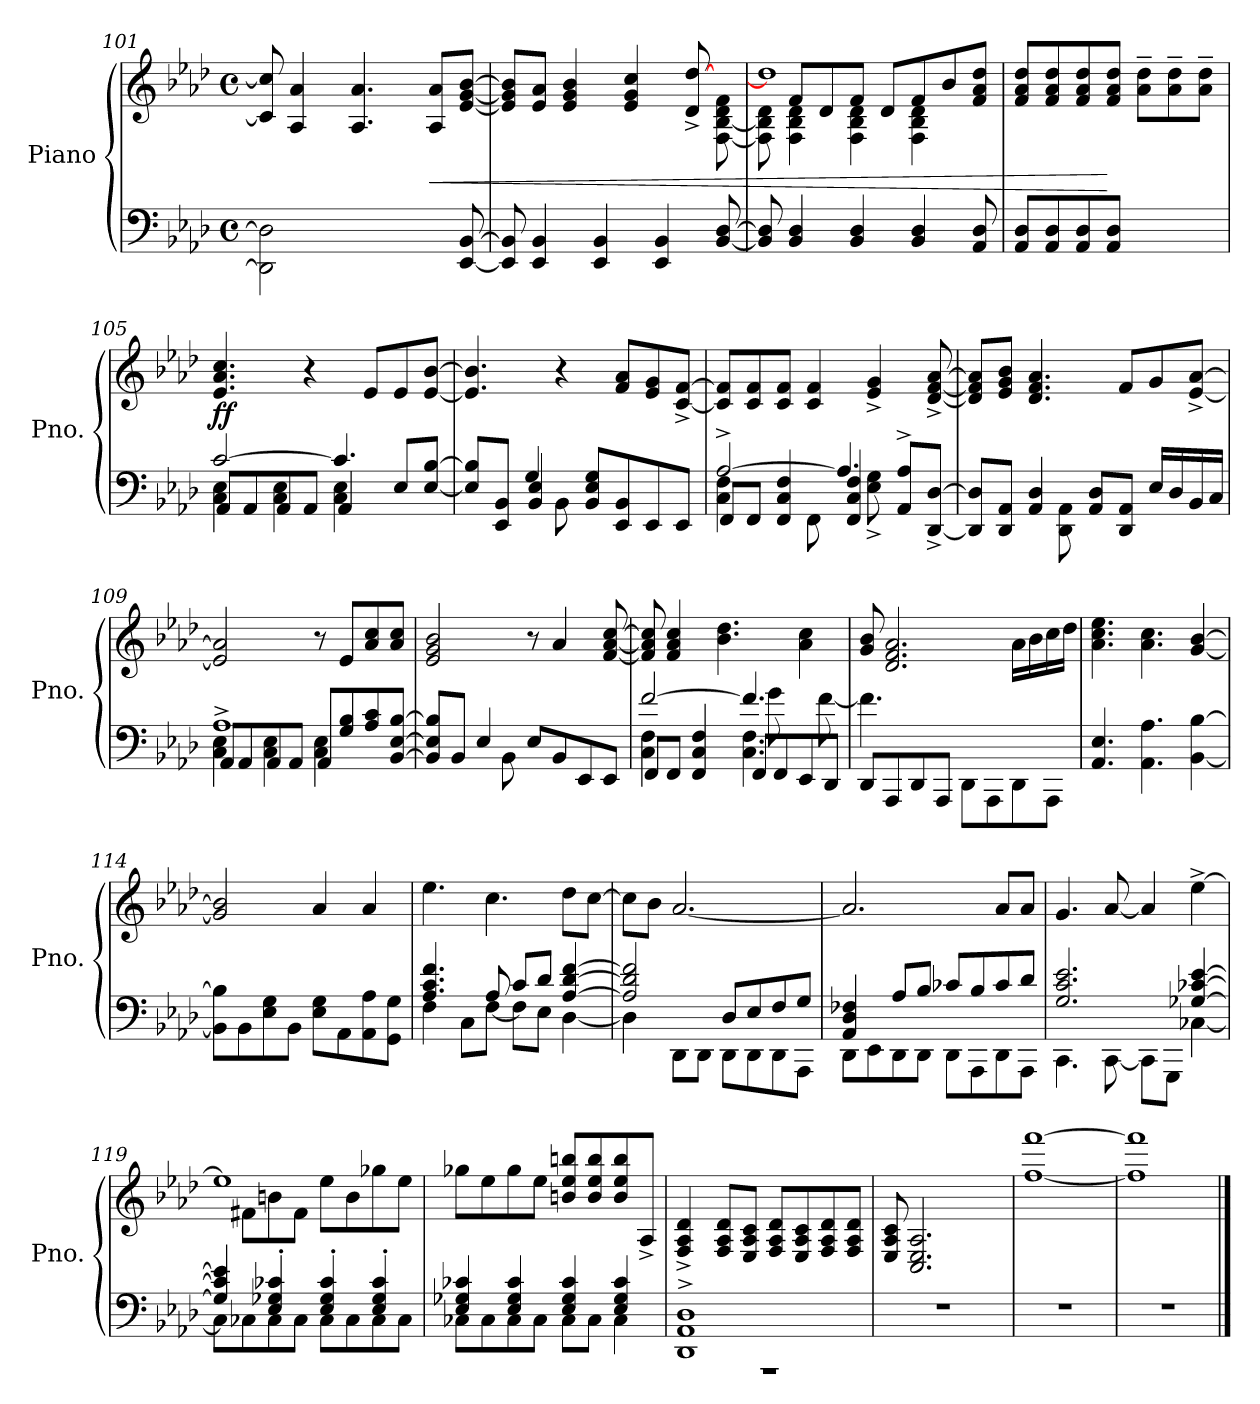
**kern	**kern	**dynam
*part1	*part1	*part1
*staff2	*staff1	*staff1/2
*I"Piano	*	*
*I'Pno.	*	*
!!LO:LB:g=z
*clefF4	*clefG2	*
*k[b-e-a-d-]	*k[b-e-a-d-]	*
*M4/4	*M4/4	*
*met(c)	*met(c)	*
=101	=101	=101
*^	*	*
4ryy	2DD-\] 2D-\]	8c/] 8cc/]	.
.	.	4A-/ 4a-/	.
4ryy	.	.	.
.	.	4.A-/ 4.a-/	.
4ryy	2ryy	.	.
!	!	!	!LO:HP:b
8ryy	.	8A-/ 8a-/L	<
[8EE-/ [8BB-/	.	[8e-/ [8g/ [8b-/J	.
*v	*v	*	*
=102	=102	=102
*	*^	*
8EE-/] 8BB-/]	8e-/] 8g/] 8b-/]L	2..ryy	.
4EE-/ 4BB-/	8e-/ 8a-/J	.	.
.	4e-/ 4g/ 4b-/	.	.
4EE-/ 4BB-/	.	.	.
.	4e-/ 4g/ 4cc/	.	.
4EE-/ 4BB-/	.	.	.
.	8d-/^ [8dd-/^	.	.
[8BB-/ [8D-/	8raayy	[8F\ [8B-\ 8d-\ 8f\	.
=103	=103	=103	=103
*	*	*^	*
8BB-/] 8D-/]	1dd-]	8F\] 8B-\] 8d-\	8ryy	.
4BB-/ 4D-/	.	4F\ 4B-\ 4d-\	8f/L	.
.	.	.	8d-/	.
4BB-/ 4D-/	.	4F\ 4B-\ 4d-\	8f/J	.
.	.	.	8d-/L	.
4BB-/ 4D-/	.	4F\ 4B-\ 4d-\	8f/	.
.	.	.	8b-/	.
8AA-/ 8D-/	.	8ryy	8f/ 8a-/ 8dd-/J	.
*	*v	*v	*v	*
=104	=104	=104
8AA-/ 8D-/L	8f/ 8a-/ 8dd-/L	.
8AA-/ 8D-/	8f/ 8a-/ 8dd-/	.
8AA-/ 8D-/	8f/ 8a-/ 8dd-/	.
8AA-/ 8D-/J	8f/ 8a-/ 8dd-/J	[
8ryy	8a-\~ 8dd-\~L	.
8rgyy	8a-\~ 8dd-\~	.
8reyy	8a-\~ 8dd-\~J	.
=105	=105	=105
*^	*	*
*	*^	*	*
!	!	!	!	!LO:DY:a=2
[2c/	4C\ 4E-\	8AA-/L	4.e-/ 4.a-/ 4.cc/	ff
.	.	8AA-/	.	.
.	4C\ 4E-\	8AA-/	.	.
.	.	8AA-/J	4r	.
4.c/]	4C\ 4E-\	4AA-/	.	.
.	.	.	8e-/L	.
.	4ryy	8E-/L	8e-/	.
8rgyy	.	[8E-/ [8B-/J	[8e-/ [8b-/J	.
!!LO:PB:g=z
=106	=106	=106	=106	=106
8rbyy	4.ryy	8E-/] 8B-/]L	4.e-/] 4.b-/]	.
8rcyy	.	8EE-/ 8BB-/J	.	.
4G/	.	4BB-/ 4E-/	.	.
.	8BB-\	.	4r	.
4rcyy	2ryy	8BB-/ 8E-/ 8G/L	.	.
.	.	8EE-/ 8BB-/	8f/ 8a-/L	.
4rcyy	.	8EE-/	8e-/ 8g/	.
.	.	8EE-/J	[8c/^ [8f/^J	.
=107	=107	=107	=107	=107
[2A-^/	4C\ 4F\	8FF/L	8c/] 8f/]L	.
.	.	8FF/J	8c/ 8f/	.
.	8ryy	4FF/ 4C/ 4F/	8c/ 8f/J	.
.	8FF\	.	4c/ 4f/	.
4.A-/]	8ryy	4FF/ 4C/ 4F/	.	.
.	8E-\^ 8G\^	.	4e-/^ 4g/^	.
.	4ryy	8AA-/^ 8A-/^L	.	.
8ryy	.	[8DD-/^ [8D-/^J	[8d-/^ [8f/^ [8a-/^	.
=108	=108	=108	=108	=108
1rcyy	4.ryy	8DD-/] 8D-/]L	8d-/] 8f/] 8a-/]L	.
.	.	8DD-/ 8AA-/J	8e-/ 8g/ 8b-/J	.
.	.	4AA-/ 4D-/	4.d-/ 4.f/ 4.a-/	.
.	8DD-\ 8AA-\	.	.	.
.	2ryy	8AA-/ 8D-/L	.	.
.	.	8DD-/ 8AA-/J	8f/L	.
.	.	16E-/LL	8g/	.
.	.	16D-/	.	.
.	.	16BB-/	[8e-/^ [8a-/^J	.
.	.	16C/JJ	.	.
=109	=109	=109	=109	=109
1A-^	4C\ 4E-\	8AA-/L	2e-/] 2a-/]	.
.	.	8AA-/	.	.
.	4C\ 4E-\	8AA-/	.	.
.	.	8AA-/J	.	.
.	4C\ 4E-\	8AA-/L	8r	.
.	.	8G/ 8B-/	8e-/L	.
.	4ryy	8A-/ 8c/	8a-/ 8cc/	.
.	.	[8BB-/ [8E-/ [8B-/J	8a-/ 8cc/J	.
!!LO:LB:g=z
=110	=110	=110	=110	=110
1rcyy	4.ryy	8BB-/] 8E-/] 8B-/]L	2e-/ 2g/ 2b-/	.
.	.	8BB-/J	.	.
.	.	4E-/	.	.
.	8BB-\	.	.	.
.	2ryy	8E-/L	8r	.
.	.	8BB-/	4a-/	.
.	.	8EE-/	.	.
.	.	8EE-/J	[8f/ [8a-/ [8cc/	.
=111	=111	=111	=111	=111
*	*	*^	*	*
[2f/	4C\ 4F\	8FF/L	8ryy	8f/] 8a-/] 8cc/]	.
*	*	*v	*v	*	*
.	.	8FF/J	4f/ 4a-/ 4cc/	.
.	4ryy	4FF/ 4C/ 4F/	.	.
.	.	.	4.b-\ 4.dd-\	.
4.f/]	4.C\ 4.F\	8FF/L	.	.
*	*	*^	*	*
.	.	8FF/	8g\	.	.
.	.	8EE-/	8ryy	4a-\ 4cc\	.
8rbyy	8ryy	8DD-/J	[8f\	.	.
=112	=112	=112	=112	=112	=112
*	*	*	*	*^	*
1ryy	2ryy	8DD-/L	4.f\]	8g/ 8b-/	2.ryy	.
.	.	8AAA-/	.	2.d-/ 2.f/ 2.a-/	.	.
.	.	8DD-/	.	.	.	.
.	.	8AAA-/J	2ryy	.	.	.
.	8DD-\L	2ryy	.	.	.	.
.	8AAA-\	.	.	.	.	.
.	8DD-\	.	.	.	16a-\LL	.
.	.	.	.	.	16b-\	.
.	8AAA-\J	.	8ryy	8rcccyy	16cc\	.
.	.	.	.	.	16dd-\JJ	.
*v	*v	*v	*v	*	*	*
*	*v	*v	*
=113	=113	=113
4.AA-/ 4.E-/	4.a-\ 4.cc\ 4.ee-\	.
4.AA-\ 4.A-\	4.a-\ 4.cc\	.
[4BB-\ [4B-\	[4g/ [4b-/	.
!!LO:LB:g=z
=114	=114	=114
8BB-\] 8B-\]L	2g/] 2b-/]	.
8BB-\	.	.
8E-\ 8G\	.	.
8BB-\J	.	.
8E-\ 8G\L	4a-/	.
8AA-\	.	.
8AA-\ 8A-\	4a-/	.
8GG\ 8G\J	.	.
=115	=115	=115
*^	*	*
4.A-/ 4.c/ 4.f/	4F\	4.ee-\	.
.	8C\L	.	.
8A-/	[8F\J	4.cc\	.
8c/L	8F\L]	.	.
8d-/J	8E-\J	.	.
[4A-/ [4d-/ [4f/	[4D-\	8dd-\L	.
.	.	[8cc\J	.
=116	=116	=116	=116
2A-/] 2d-/] 2f/]	4D-\]	8cc\L]	.
.	.	8b-\J	.
.	8DD-\L	[2.a-/	.
.	8DD-\J	.	.
8D-/L	8DD-\L	.	.
8E-/	8DD-\	.	.
8F/	8DD-\	.	.
8G/J	8AAA-\J	.	.
=117	=117	=117	=117
4AA-/ 4D-/ 4F-X/	8DD-\L	2.a-/]	.
.	8EE-\	.	.
8A-/L	8DD-\	.	.
8B-/J	8DD-\J	.	.
8c-X/L	8DD-\L	.	.
8B-/	8AAA-\	.	.
8c-/	8DD-\	8a-/L	.
8d-/J	8AAA-\J	8a-/J	.
!!LO:LB:g=z
=118	=118	=118	=118
2.G/ 2.c/ 2.e-/	4.CC\	4.g/	.
.	[8CC\	[8a-/	.
.	8CC\L]	4a-/]	.
.	8GGG\J	.	.
[4G-X/ [4c-X/ [4e-/	[4C-X\	[4ee-^\	.
=119	=119	=119	=119
*	*	*^	*
4G-/] 4c-/] 4e-/]	8C-\L]	1ee-]	8ryy	.
.	8C-X\	.	8f#X\L	.
4E-/' 4G-X/' 4c-X/'	8C-\	.	8bn\	.
.	8C-\J	.	8f#\J	.
4E-/' 4G-/' 4c-/'	8C-\L	.	8ee-\L	.
.	8C-\	.	8b\	.
4E-/' 4G-/' 4c-/'	8C-\	.	8gg-X\	.
.	8C-\J	.	8ee-\J	.
*	*	*v	*v	*
=120	=120	=120	=120
4E-/ 4G-X/ 4c-X/	8C-X\L	8gg-X\L	.
.	8C-\	8ee-\	.
4E-/ 4G-/ 4c-/	8C-\	8gg-\	.
.	8C-\J	8ee-\J	.
4E-/ 4G-/ 4c-/	8C-\L	8bn/ 8ee-/ 8bbn/L	.
.	8C-\J	8b/ 8ee-/ 8bb/	.
4E-/ 4G-/ 4c-/	4C-\	8b/ 8ee-/ 8bb/	.
.	.	8A-^/J	.
=121	=121	=121	=121
1DD-^ 1AA-^ 1D-^	1r	4F/^ 4A-/^ 4d-/^	.
.	.	8F/ 8A-/ 8d-/L	.
.	.	8E-/ 8A-/ 8c/J	.
.	.	8F/ 8A-/ 8d-/L	.
.	.	8E-/ 8A-/ 8c/	.
.	.	8F/ 8A-/ 8d-/	.
.	.	8F/ 8A-/ 8d-/J	.
*v	*v	*	*
!!LO:LB:g=z
=122	=122	=122
1r	8E-/ 8A-/ 8c/	.
.	2.C/ 2.E-/ 2.A-/	.
.	8ryy	.
=123	=123	=123
1r	[1ff [1fff	.
=124	=124	=124
1r	1ff] 1fff]	.
==	==	==
*-	*-	*-
